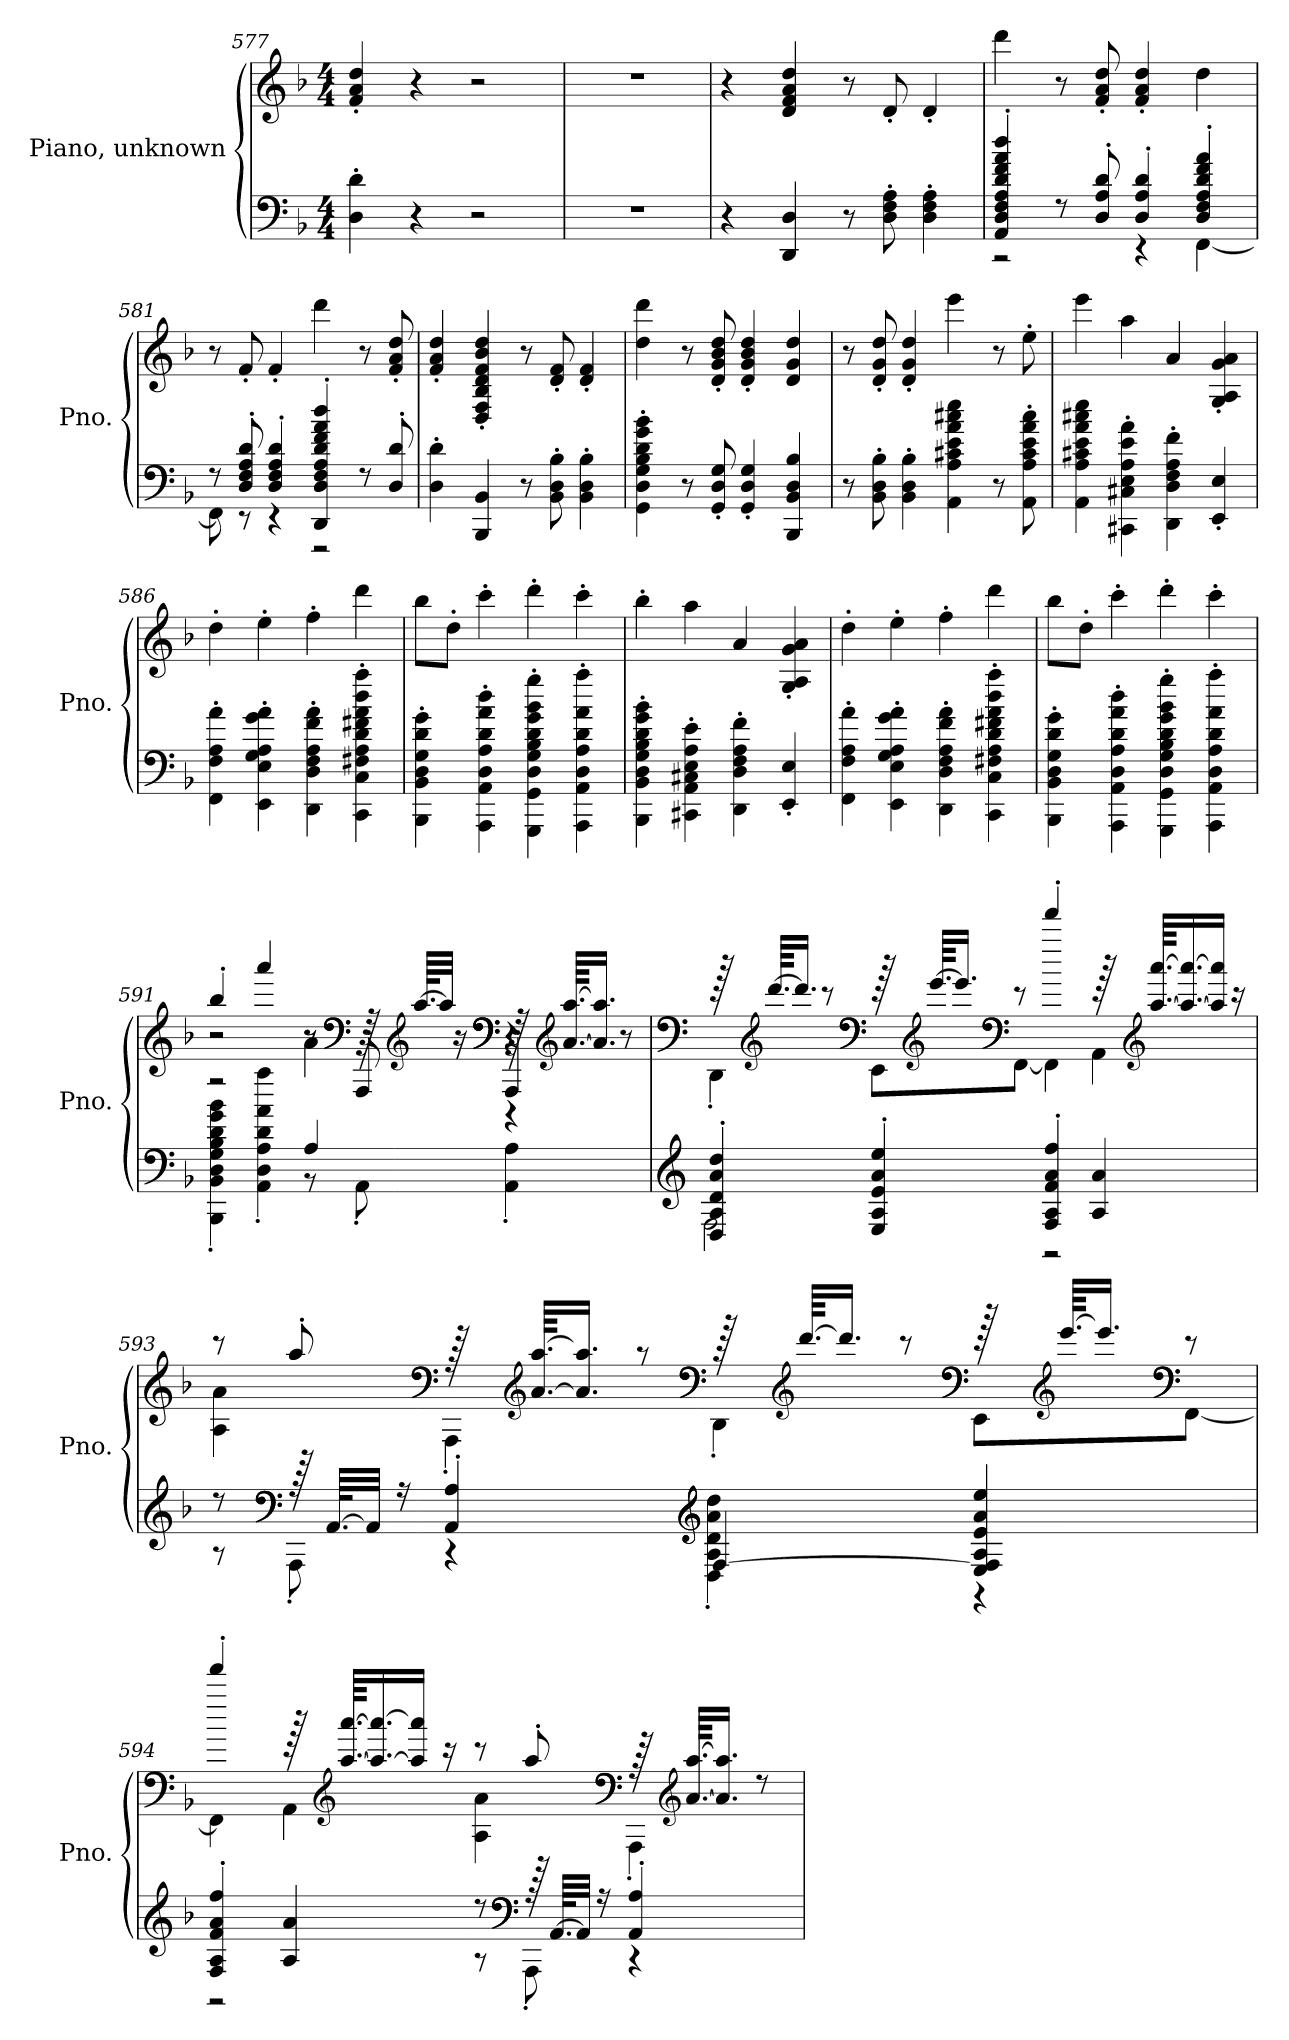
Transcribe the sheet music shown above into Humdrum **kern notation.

**kern	**kern
*part1	*part1
*staff2	*staff1
*I"Piano, unknown	*
*I'Pno.	*
*clefF4	*clefG2
*k[b-]	*k[b-]
*M4/4	*M4/4
=577	=577
4D\' 4d\'	4f/' 4a/' 4dd/'
4r	4r
2r	2r
=578	=578
1r	1r
=579	=579
4r	4r
4DD/ 4D/	4d/ 4f/ 4a/ 4dd/
8r	8r
8D\' 8F\' 8A\'	8d'/
4D\' 4F\' 4A\'	4d'/
=580	=580
*^	*
4AA/' 4D/' 4F/' 4A/' 4d/' 4f/' 4a/' 4dd/'	2r	4ddd\
8r	.	8r
8D/' 8A/' 8d/'	.	8f/' 8a/' 8dd/'
4D/' 4A/' 4d/'	4r	4f/' 4a/' 4dd/'
4D/' 4F/' 4A/' 4d/' 4f/' 4a/'	[4FF\	4dd\
=581	=581	=581
8r	8FF\]	8r
8D/' 8F/' 8A/' 8d/'	8r	8f'/
4D/' 4F/' 4A/' 4d/'	4r	4f'/
4DD/' 4D/' 4F/' 4A/' 4d/' 4f/' 4a/' 4dd/'	2r	4ddd\
8r	.	8r
8D/' 8d/'	.	8f/' 8a/' 8dd/'
*v	*v	*
=582	=582
4D\' 4d\'	4f/' 4a/' 4dd/'
4BBB-/ 4BB-/	4D/' 4F/' 4B-/' 4d/' 4f/' 4b-/' 4dd/'
8r	8r
8BB-\' 8D\' 8B-\'	8d/' 8f/'
4BB-\' 4D\' 4B-\'	4d/' 4f/'
!!LO:LB:g=z
=583	=583
4GG\' 4D\' 4G\' 4B-\' 4d\' 4g\' 4b-\'	4dd\ 4ddd\
8r	8r
8GG/' 8D/' 8G/'	8d/' 8g/' 8b-/' 8dd/'
4GG/' 4D/' 4G/'	4d/' 4g/' 4b-/' 4dd/'
4BBB-/ 4BB-/ 4D/ 4B-/	4d/ 4g/ 4dd/
=584	=584
8r	8r
8BB-\' 8D\' 8B-\'	8d/' 8g/' 8dd/'
4BB-\' 4D\' 4B-\'	4d/' 4g/' 4dd/'
4AA\ 4A\ 4c#X\ 4e\ 4a\ 4cc#X\ 4ee\	4eee\
8r	8r
8AA\' 8A\' 8c#\' 8e\' 8a\' 8cc#\'	8ee'\
=585	=585
4AA\ 4A\ 4c#X\ 4e\ 4a\ 4cc#X\ 4ee\	4eee\
4CC#X\' 4C#X\' 4E\' 4A\' 4e\' 4a\'	4aa\
4DD\' 4D\' 4F\' 4A\' 4f\'	4a/
4EE/' 4E/'	4G/' 4A/' 4g/' 4a/'
=586	=586
4FF\' 4F\' 4A\' 4a\'	4dd'\
4EE\' 4E\' 4G\' 4A\' 4g\' 4a\'	4ee'\
4DD\' 4D\' 4F\' 4A\' 4f\' 4a\'	4ff'\
4CC\' 4C\' 4F#X\' 4A\' 4d\' 4f#X\' 4a\' 4dd\' 4aa\'	4ddd\
=587	=587
4BBB-\' 4BB-\' 4D\' 4G\' 4d\' 4g\'	8bb-\L
.	8dd'\J
4AAA\' 4AA\' 4D\' 4A\' 4d\' 4a\' 4dd\'	4ccc'\
4GGG\' 4GG\' 4D\' 4G\' 4B-\' 4d\' 4g\' 4b-\' 4gg\'	4ddd'\
4AAA\' 4AA\' 4D\' 4A\' 4d\' 4a\' 4aa\'	4ccc'\
=588	=588
4BBB-\' 4BB-\' 4D\' 4G\' 4B-\' 4d\' 4g\' 4b-\'	4bb-'\
4CC#X\' 4AA\' 4C#X\' 4E\' 4A\' 4e\'	4aa\
4DD\' 4D\' 4F\' 4A\' 4f\'	4a/
4EE/' 4E/'	4G/' 4A/' 4g/' 4a/'
!!LO:PB:g=z
=589	=589
4FF\' 4F\' 4A\' 4a\'	4dd'\
4EE\' 4E\' 4G\' 4A\' 4g\' 4a\'	4ee'\
4DD\' 4D\' 4F\' 4A\' 4f\' 4a\'	4ff'\
4CC\' 4C\' 4F#X\' 4A\' 4d\' 4f#X\' 4a\' 4dd\' 4aa\'	4ddd\
=590	=590
4BBB-\' 4BB-\' 4D\' 4G\' 4d\' 4g\'	8bb-\L
.	8dd'\J
4AAA\' 4AA\' 4D\' 4A\' 4d\' 4a\' 4dd\'	4ccc'\
4GGG\' 4GG\' 4D\' 4G\' 4B-\' 4d\' 4g\' 4b-\' 4gg\'	4ddd'\
4AAA\' 4AA\' 4D\' 4A\' 4d\' 4a\' 4aa\'	4ccc'\
=591	=591
*^	*^
*	*	*	*^
2r	4BBB-\' 4BB-\' 4D\' 4G\' 4B-\' 4d\' 4g\' 4b-\'	4bb-'/	2r	2r
.	4AA\' 4D\' 4A\' 4d\' 4a\' 4aa\'	4aaa/	.	.
4A/	8r	8r	4a\	8r
*	*	*clefF4	*	*
.	8AA'\	128r	.	8AAA'/
*	*	*clefG2	*	*
.	.	[64.aa/KLLL	.	.
.	.	32aa/JJJ]	.	.
.	.	16r	.	.
*	*	*clefF4	*	*
4r	4AA\' 4A\'	128r	4r	4AAA'/
*	*	*clefG2	*	*
.	.	[64.a/ [64.aa/KKLL	.	.
.	.	16.a/] 16.aa/]JJ	.	.
.	.	8r	.	.
*	*	*v	*v	*v
!!LO:LB:g=z
=592	=592	=592
*clefG2	*	*clefF4
*	*	*^
4D/' 4A/' 4d/' 4a/' 4dd/'	2F\	128r	4DD'\
*	*	*clefG2	*
.	.	[64.ddd/KKLL	.
.	.	16.ddd/JJ]	.
.	.	8r	.
*	*	*clefF4	*
4E/' 4A/' 4e/' 4a/' 4ee/'	.	128r	8EE\L
*	*	*clefG2	*
.	.	[64.eee/KKLL	.
.	.	16.eee/JJ]	.
*	*	*clefF4	*
.	.	8r	[8FF\J
4F/' 4A/' 4f/' 4a/' 4ff/'	2r	4fff'/	4FF\]
4A/ 4a/	.	128r	4AA\
*	*	*clefG2	*
.	.	[64.aa/ [64.aaa/KKLL	.
.	.	16.aa/_ 16.aaa/_	.
.	.	16aa/] 16aaa/]JJ	.
.	.	16r	.
!!LO:LB:g=z	!!
=593	=593	=593	=593
8r	8r	8r	4A\ 4a\
*clefF4	*	*	*
128r	8AAA'\	8aa'/	.
[64.AA/KLLL	.	.	.
32AA/JJJ]	.	.	.
16r	.	.	.
*	*	*clefF4	*
4AA/' 4A/'	4r	128r	4AAA'\
*	*	*clefG2	*
.	.	[64.a/ [64.aa/KKLL	.
.	.	16.a/] 16.aa/]JJ	.
.	.	8r	.
*clefG2	*	*clefF4	*
[4F/	4D\' 4A\' 4d\' 4a\' 4dd\'	128r	4DD'\
*	*	*clefG2	*
.	.	[64.ddd/KKLL	.
.	.	16.ddd/JJ]	.
.	.	8r	.
*	*	*clefF4	*
4E/ 4F/] 4A/ 4e/ 4a/ 4ee/	4r	128r	8EE\L
*	*	*clefG2	*
.	.	[64.eee/KKLL	.
.	.	16.eee/JJ]	.
*	*	*clefF4	*
.	.	8r	[8FF\J
!!LO:LB:g=z	!!
=594	=594	=594	=594
4F/' 4A/' 4f/' 4a/' 4ff/'	2r	4fff'/	4FF\]
4A/ 4a/	.	128r	4AA\
*	*	*clefG2	*
.	.	[64.aa/ [64.aaa/KKLL	.
.	.	16.aa/_ 16.aaa/_	.
.	.	16aa/] 16aaa/]JJ	.
.	.	16r	.
8r	8r	8r	4A\ 4a\
*clefF4	*	*	*
128r	8AAA'\	8aa'/	.
[64.AA/KLLL	.	.	.
32AA/JJJ]	.	.	.
16r	.	.	.
*	*	*clefF4	*
4AA/' 4A/'	4r	128r	4AAA'\
*	*	*clefG2	*
.	.	[64.a/ [64.aa/KKLL	.
.	.	16.a/] 16.aa/]JJ	.
.	.	8r	.
*v	*v	*	*
*	*v	*v
=	=
*-	*-
